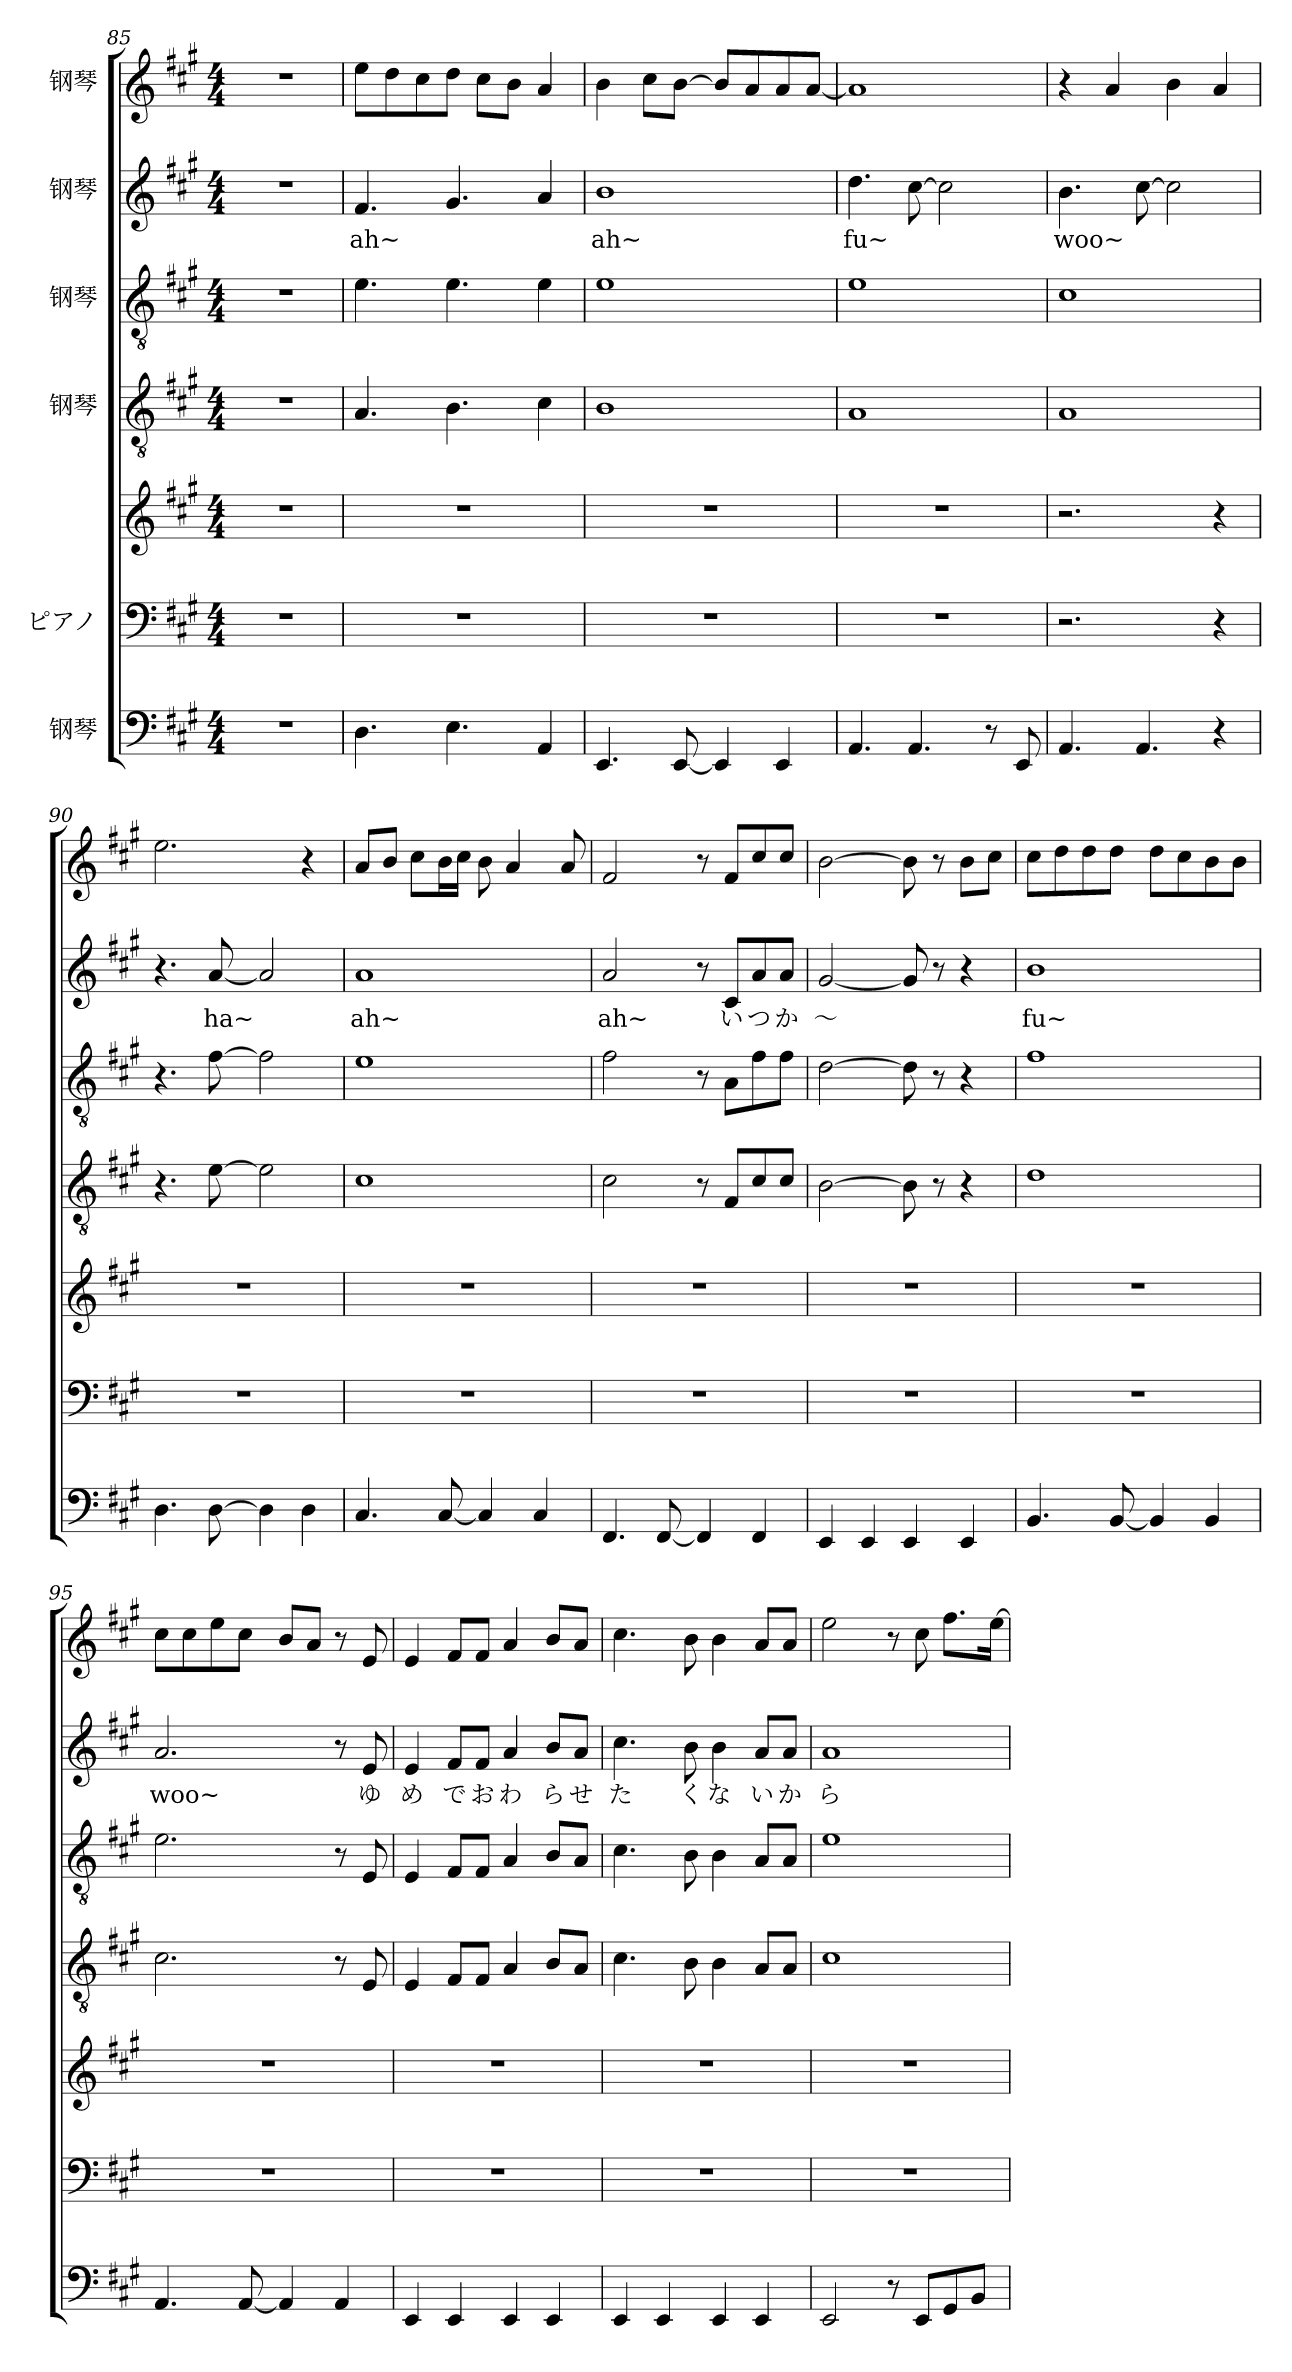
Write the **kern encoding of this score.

**kern	**kern	**kern	**kern	**kern	**kern	**text	**kern
*part6	*part5	*part5	*part4	*part3	*part2	*part2	*part1
*staff7	*staff6	*staff5	*staff4	*staff3	*staff2	*staff2	*staff1
*I"钢琴	*I"ピアノ	*	*I"钢琴	*I"钢琴	*I"钢琴	*	*I"钢琴
*clefF4	*clefF4	*clefG2	*clefGv2	*clefGv2	*clefG2	*	*clefG2
*k[f#c#g#]	*k[f#c#g#]	*k[f#c#g#]	*k[f#c#g#]	*k[f#c#g#]	*k[f#c#g#]	*	*k[f#c#g#]
*M4/4	*M4/4	*M4/4	*M4/4	*M4/4	*M4/4	*	*M4/4
=85	=85	=85	=85	=85	=85	=85	=85
1r	1r	1r	1r	1r	1r	.	1r
=86	=86	=86	=86	=86	=86	=86	=86
4.D	1r	1r	4.A	4.e	4.f#	ah~	8eeL
.	.	.	.	.	.	.	8dd
.	.	.	.	.	.	.	8cc#
4.E	.	.	4.B	4.e	4.g#	.	8ddJ
.	.	.	.	.	.	.	8cc#L
.	.	.	.	.	.	.	8bJ
4AA	.	.	4c#	4e	4a	.	4a
=87	=87	=87	=87	=87	=87	=87	=87
4.EE	1r	1r	1B	1e	1b	ah~	4b
.	.	.	.	.	.	.	8cc#L
[8EE	.	.	.	.	.	.	[8bJ
4EE]	.	.	.	.	.	.	8bL]
.	.	.	.	.	.	.	8a
4EE	.	.	.	.	.	.	8a
.	.	.	.	.	.	.	[8aJ
=88	=88	=88	=88	=88	=88	=88	=88
4.AA	1r	1r	1A	1e	4.dd	fu~	1a]
4.AA	.	.	.	.	[8cc#	.	.
.	.	.	.	.	2cc#]	.	.
8r	.	.	.	.	.	.	.
8EE	.	.	.	.	.	.	.
=89	=89	=89	=89	=89	=89	=89	=89
4.AA	2.r	2.r	1A	1c#	4.b	woo~	4r
.	.	.	.	.	.	.	4a
4.AA	.	.	.	.	[8cc#	.	.
.	.	.	.	.	2cc#]	.	4b
4r	4r	4r	.	.	.	.	4a
=90	=90	=90	=90	=90	=90	=90	=90
4.D	1r	1r	4.r	4.r	4.r	.	2.ee
[8D	.	.	[8e	[8f#	[8a	ha~	.
4D]	.	.	2e]	2f#]	2a]	.	.
4D	.	.	.	.	.	.	4r
=91	=91	=91	=91	=91	=91	=91	=91
4.C#	1r	1r	1c#	1e	1a	ah~	8aL
.	.	.	.	.	.	.	8bJ
.	.	.	.	.	.	.	8cc#L
[8C#	.	.	.	.	.	.	16bL
.	.	.	.	.	.	.	16cc#JJ
4C#]	.	.	.	.	.	.	8b
.	.	.	.	.	.	.	4a
4C#	.	.	.	.	.	.	.
.	.	.	.	.	.	.	8a
=92	=92	=92	=92	=92	=92	=92	=92
4.FF#	1r	1r	2c#	2f#	2a	ah~	2f#
[8FF#	.	.	.	.	.	.	.
4FF#]	.	.	8r	8r	8r	.	8r
.	.	.	8F#L	8AL	8c#L	い	8f#L
4FF#	.	.	8c#	8f#	8a	つ	8cc#
.	.	.	8c#J	8f#J	8aJ	か	8cc#J
=93	=93	=93	=93	=93	=93	=93	=93
4EE	1r	1r	[2B	[2d	[2g#	～	[2b
4EE	.	.	.	.	.	.	.
4EE	.	.	8B]	8d]	8g#]	.	8b]
.	.	.	8r	8r	8r	.	8r
4EE	.	.	4r	4r	4r	.	8bL
.	.	.	.	.	.	.	8cc#J
=94	=94	=94	=94	=94	=94	=94	=94
4.BB	1r	1r	1d	1f#	1b	fu~	8cc#L
.	.	.	.	.	.	.	8dd
.	.	.	.	.	.	.	8dd
[8BB	.	.	.	.	.	.	8ddJ
4BB]	.	.	.	.	.	.	8ddL
.	.	.	.	.	.	.	8cc#
4BB	.	.	.	.	.	.	8b
.	.	.	.	.	.	.	8bJ
=95	=95	=95	=95	=95	=95	=95	=95
4.AA	1r	1r	2.c#	2.e	2.a	woo~	8cc#L
.	.	.	.	.	.	.	8cc#
.	.	.	.	.	.	.	8ee
[8AA	.	.	.	.	.	.	8cc#J
4AA]	.	.	.	.	.	.	8bL
.	.	.	.	.	.	.	8aJ
4AA	.	.	8r	8r	8r	.	8r
.	.	.	8E	8E	8e	ゆ	8e
=96	=96	=96	=96	=96	=96	=96	=96
4EE	1r	1r	4E	4E	4e	め	4e
4EE	.	.	8F#L	8F#L	8f#L	で	8f#L
.	.	.	8F#J	8F#J	8f#J	お	8f#J
4EE	.	.	4A	4A	4a	わ	4a
4EE	.	.	8BL	8BL	8bL	ら	8bL
.	.	.	8AJ	8AJ	8aJ	せ	8aJ
=97	=97	=97	=97	=97	=97	=97	=97
4EE	1r	1r	4.c#	4.c#	4.cc#	た	4.cc#
4EE	.	.	.	.	.	.	.
.	.	.	8B	8B	8b	く	8b
4EE	.	.	4B	4B	4b	な	4b
4EE	.	.	8AL	8AL	8aL	い	8aL
.	.	.	8AJ	8AJ	8aJ	か	8aJ
=98	=98	=98	=98	=98	=98	=98	=98
2EE	1r	1r	1c#	1e	1a	ら	2ee
8r	.	.	.	.	.	.	8r
8EEL	.	.	.	.	.	.	8cc#
8GG#	.	.	.	.	.	.	8.ff#L
8BBJ	.	.	.	.	.	.	.
.	.	.	.	.	.	.	[16eeJk
=	=	=	=	=	=	=	=
*-	*-	*-	*-	*-	*-	*-	*-
